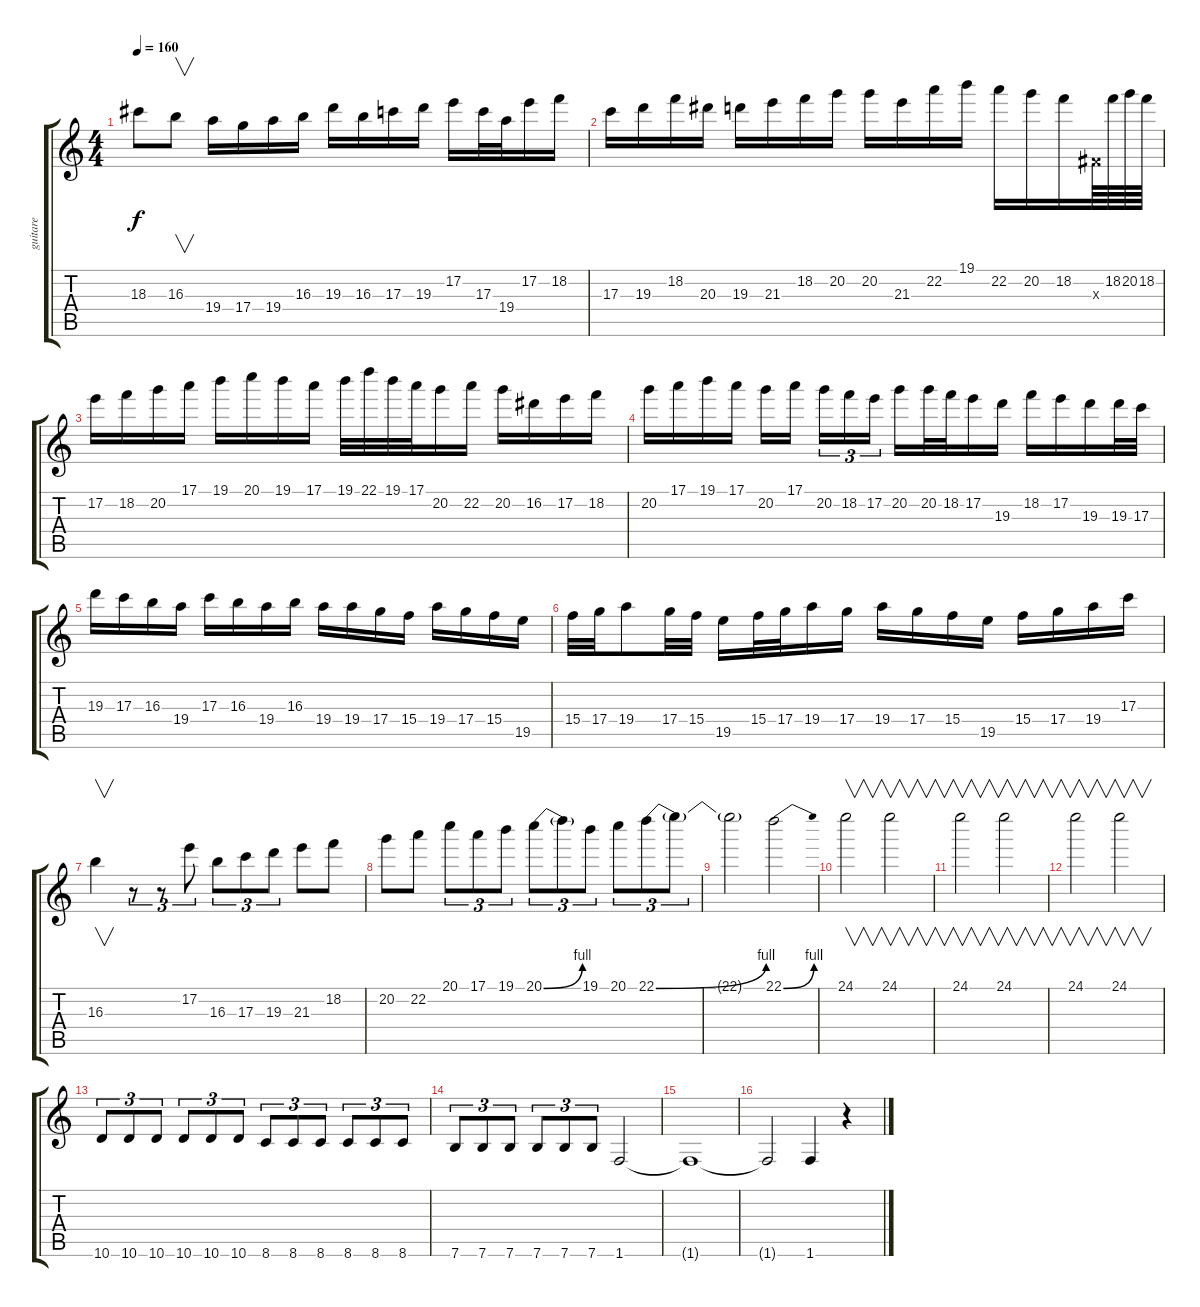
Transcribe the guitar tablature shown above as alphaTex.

\track ("guitare" "guitare") {instrument distortionguitar}
\staff {score tabs}
\tuning (E4 B3 G3 D3 A2 E2) {hide}
\ts (4 4)
\tempo 160
\clef g2
\ks c
18.3.8{dy f} 16.3.8{v} 19.4.16 17.4.16 19.4.16 16.3.16 19.3.16 16.3.16 17.3.16 19.3.16 17.2.16 17.3.32 19.4.32 17.2.16 18.2.16 |
17.3.16 19.3.16 18.2.16 20.3.16 19.3.16 21.3.16 18.2.16 20.2.16 20.2.16 21.3.16 22.2.16 19.1.16 22.2.16 20.2.16 18.2.16 -1.3{x}.64 18.2.64 20.2.64 18.2.64 |
17.2.16 18.2.16 20.2.16 17.1.16 19.1.16 20.1.16 19.1.16 17.1.16 19.1.32 22.1.32 19.1.32 17.1.32 20.2.16 22.2.16 20.2.16 16.2.16 17.2.16 18.2.16 |
20.2.16 17.1.16 19.1.16 17.1.16 20.2.16 17.1.16 20.2.16{tu (3 2)} 18.2.16{tu (3 2)} 17.2.16{tu (3 2)} 20.2.16 20.2.32 18.2.32 17.2.16 19.3.16 18.2.16 17.2.16 19.3.16 19.3.32 17.3.32 |
19.3.16 17.3.16 16.3.16 19.4.16 17.3.16 16.3.16 19.4.16 16.3.16 19.4.16 19.4.16 17.4.16 15.4.16 19.4.16 17.4.16 15.4.16 19.5.16 |
15.4.32 17.4.32 19.4.8 17.4.32 15.4.32 19.5.16 15.4.32 17.4.32 19.4.16 17.4.16 19.4.16 17.4.16 15.4.16 19.5.16 15.4.16 17.4.16 19.4.16 17.3.16 |
16.3.4{v} r.8{tu (3 2)} r.8{tu (3 2)} 17.2.8{tu (3 2)} 16.3.8{tu (3 2)} 17.3.8{tu (3 2)} 19.3.8{tu (3 2)} 21.3.8 18.2.8 |
20.2.8 22.2.8 20.1.8{tu (3 2)} 17.1.8{tu (3 2)} 19.1.8{tu (3 2)} 20.1{be (bend 0 0 60 4)}.8{tu (3 2)} 20.1{t}.8{tu (3 2)} 19.1.8{tu (3 2)} 20.1.8{tu (3 2)} 22.1{be (bend 0 0 60 4)}.8{tu (3 2)} 22.1{t}.8{tu (3 2)} |
22.1{t}.2 22.1{be (bend 0 0 60 4)}.2 |
24.1.2{v} 24.1.2{v} |
24.1.2{v} 24.1.2{v} |
24.1.2{v} 24.1.2{v} |
10.6.8{tu (3 2)} 10.6.8{tu (3 2)} 10.6.8{tu (3 2)} 10.6.8{tu (3 2)} 10.6.8{tu (3 2)} 10.6.8{tu (3 2)} 8.6.8{tu (3 2)} 8.6.8{tu (3 2)} 8.6.8{tu (3 2)} 8.6.8{tu (3 2)} 8.6.8{tu (3 2)} 8.6.8{tu (3 2)} |
7.6.8{tu (3 2)} 7.6.8{tu (3 2)} 7.6.8{tu (3 2)} 7.6.8{tu (3 2)} 7.6.8{tu (3 2)} 7.6.8{tu (3 2)} 1.6.2 |
1.6{t}.1 |
1.6{t}.2 1.6.4 r.4
